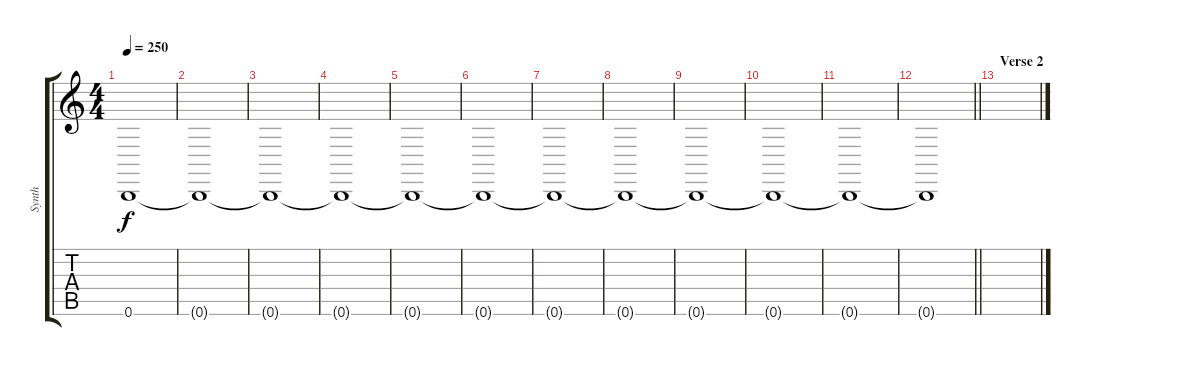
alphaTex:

\track ("Synth" "Synth") {instrument synthstrings1}
\staff {score tabs}
\tuning (Db4 Ab3 E3 B2 Gb2 B1) {hide}
\ts (4 4)
\tempo 250
\clef g2
\ks c
0.6{t}.1{dy f} |
0.6{t}.1 |
0.6{t}.1 |
0.6{t}.1 |
0.6{t}.1 |
0.6{t}.1 |
0.6{t}.1 |
0.6{t}.1 |
0.6{t}.1 |
0.6{t}.1 |
0.6{t}.1 |
\barLineRight lightlight
0.6{t}.1 |
\section ("" "Verse 2")
